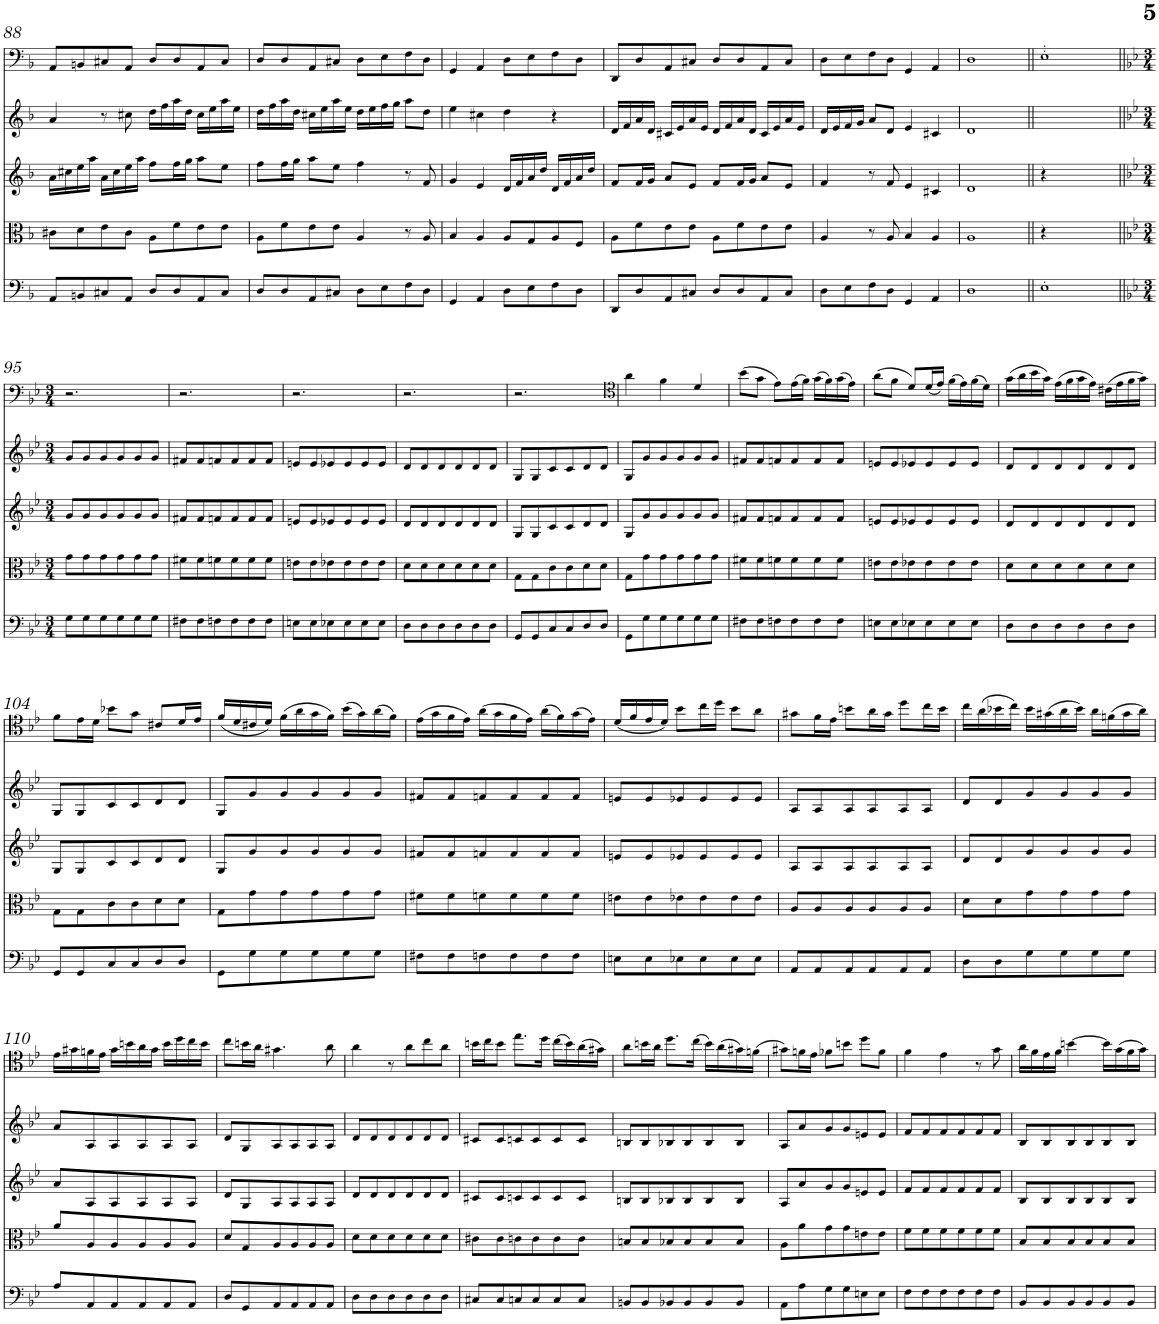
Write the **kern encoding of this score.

**kern	**kern	**kern	**kern	**kern
*part5	*part4	*part3	*part2	*part1
*staff5	*staff4	*staff3	*staff2	*staff1
*I"Voice	*I"Voice	*I"Voice	*I"Voice	*I"Voice
*I'V	*I'V	*I'V	*I'V	*I'V
!!LO:PB:g=z
*clefF4	*clefC3	*clefG2	*clefG2	*clefF4
*k[b-]	*k[b-]	*k[b-]	*k[b-]	*k[b-]
*M4/4	*M4/4	*M4/4	*M4/4	*M4/4
=88	=88	=88	=88	=88
8AA/L	8c#X\L	16a\LL	4a/	8AA/L
.	.	16cc#X\	.	.
8BBn/	8d\	16ee\	.	8BBn/
.	.	16aa\JJ	.	.
8C#X/	8e\	16a\LL	8r	8C#X/
.	.	16cc#\	.	.
8AA/J	8c#\J	16ee\	8cc#X\	8AA/J
.	.	16aa\JJ	.	.
8D/L	8A\L	8ff\L	16dd\LL	8D/L
.	.	.	16ff\	.
8D/	8f\	16ff\L	16aa\	8D/
.	.	16gg\JJ	16dd\JJ	.
8AA/	8e\	8aa\L	16cc#\LL	8AA/
.	.	.	16ee\	.
8C#/J	8e\J	8ee\J	16aa\	8C#/J
.	.	.	16ee\JJ	.
=89	=89	=89	=89	=89
8D/L	8A\L	8ff\L	16dd\LL	8D/L
.	.	.	16ff\	.
8D/	8f\	16ff\L	16aa\	8D/
.	.	16gg\JJ	16dd\JJ	.
8AA/	8e\	8aa\L	16cc#X\LL	8AA/
.	.	.	16ee\	.
8C#X/J	8e\J	8ee\J	16aa\	8C#X/J
.	.	.	16ee\JJ	.
8D\L	4A/	4ff\	16dd\LL	8D\L
.	.	.	16ee\	.
8E\	.	.	16ff\	8E\
.	.	.	16gg\JJ	.
8F\	8r	8r	8aa\L	8F\
8D\J	8A/	8f/	8dd\J	8D\J
=90	=90	=90	=90	=90
4GG/	4B-/	4g/	4ee\	4GG/
4AA/	4A/	4e/	4cc#X\	4AA/
8D\L	8A/L	16d/LL	4dd\	8D\L
.	.	16f/	.	.
8E\	8G/	16a/	.	8E\
.	.	16dd/JJ	.	.
8F\	8A/	16d/LL	4r	8F\
.	.	16f/	.	.
8D\J	8F/J	16a/	.	8D\J
.	.	16dd/JJ	.	.
=91	=91	=91	=91	=91
8DD/L	8A\L	8f/L	16d/LL	8DD/L
.	.	.	16f/	.
8D/	8f\	16f/L	16a/	8D/
.	.	16g/JJ	16d/JJ	.
8AA/	8e\	8a/L	16c#X/LL	8AA/
.	.	.	16e/	.
8C#X/J	8e\J	8e/J	16a/	8C#X/J
.	.	.	16e/JJ	.
8D/L	8A\L	8f/L	16d/LL	8D/L
.	.	.	16f/	.
8D/	8f\	16f/L	16a/	8D/
.	.	16g/JJ	16d/JJ	.
8AA/	8e\	8a/L	16c#/LL	8AA/
.	.	.	16e/	.
8C#/J	8e\J	8e/J	16a/	8C#/J
.	.	.	16e/JJ	.
=92	=92	=92	=92	=92
8D\L	4A/	4f/	16d/LL	8D\L
.	.	.	16e/	.
8E\	.	.	16f/	8E\
.	.	.	16g/JJ	.
8F\	8r	8r	8a/L	8F\
8D\J	8A/	8f/	8d/J	8D\J
4GG/	4B-/	4e/	4e/	4GG/
4AA/	4A/	4c#X/	4c#X/	4AA/
=93	=93	=93	=93	=93
1D	1A	1d	1d	1D
=94||	=94||	=94||	=94||	=94||
1E'	4r	4r	1ryy	1E''
.	2.ryy	2.ryy	.	.
!!LO:LB:g=z
=95||	=95||	=95||	=95||	=95||
*k[b-e-]	*k[b-e-]	*k[b-e-]	*k[b-e-]	*k[b-e-]
*M3/4	*M3/4	*M3/4	*M3/4	*M3/4
8G\L	8g\L	8g/L	8g/L	2.r
8G\	8g\	8g/	8g/	.
8G\	8g\	8g/	8g/	.
8G\	8g\	8g/	8g/	.
8G\	8g\	8g/	8g/	.
8G\J	8g\J	8g/J	8g/J	.
=96	=96	=96	=96	=96
8F#X\L	8f#X\L	8f#X/L	8f#X/L	2.r
8F#\	8f#\	8f#/	8f#/	.
8Fn\	8fn\	8fn/	8fn/	.
8F\	8f\	8f/	8f/	.
8F\	8f\	8f/	8f/	.
8F\J	8f\J	8f/J	8f/J	.
=97	=97	=97	=97	=97
8En\L	8en\L	8en/L	8en/L	2.r
8E\	8e\	8e/	8e/	.
8E-X\	8e-X\	8e-X/	8e-X/	.
8E-\	8e-\	8e-/	8e-/	.
8E-\	8e-\	8e-/	8e-/	.
8E-\J	8e-\J	8e-/J	8e-/J	.
=98	=98	=98	=98	=98
8D\L	8d\L	8d/L	8d/L	2.r
8D\	8d\	8d/	8d/	.
8D\	8d\	8d/	8d/	.
8D\	8d\	8d/	8d/	.
8D\	8d\	8d/	8d/	.
8D\J	8d\J	8d/J	8d/J	.
=99	=99	=99	=99	=99
8GG/L	8G\L	8G/L	8G/L	2.r
8GG/	8G\	8G/	8G/	.
8C/	8c\	8c/	8c/	.
8C/	8c\	8c/	8c/	.
8D/	8d\	8d/	8d/	.
8D/J	8d\J	8d/J	8d/J	.
=100	=100	=100	=100	=100
*	*	*	*	*clefC4
8GG\L	8G\L	8G/L	8G/L	4a\
8G\	8g\	8g/	8g/	.
8G\	8g\	8g/	8g/	4f\
8G\	8g\	8g/	8g/	.
8G\	8g\	8g/	8g/	4d/
8G\J	8g\J	8g/J	8g/J	.
=101	=101	=101	=101	=101
8F#X\L	8f#X\L	8f#X/L	8f#X/L	(>8b-\L
8F#\	8f#\	8f#/	8f#/	8g\J
8Fn\	8fn\	8fn/	8fn/	8e-\L)
8F\	8f\	8f/	8f/	(>16e-\L
.	.	.	.	16f\JJ)
8F\	8f\	8f/	8f/	(>16g\LL
.	.	.	.	16f\)
8F\J	8f\J	8f/J	8f/J	(>16g\
.	.	.	.	16e-\JJ)
=102	=102	=102	=102	=102
8En\L	8en\L	8en/L	8en/L	(>8a\L
8E\	8e\	8e/	8e/	8f\J
8E-X\	8e-X\	8e-X/	8e-X/	8d/L)
8E-\	8e-\	8e-/	8e-/	(<16d/L
.	.	.	.	16e-/JJ)
8E-\	8e-\	8e-/	8e-/	(>16f\LL
.	.	.	.	16e-\)
8E-\J	8e-\J	8e-/J	8e-/J	(>16f\
.	.	.	.	16d\JJ)
=103	=103	=103	=103	=103
8D\L	8d\L	8d/L	8d/L	(>16g\LL
.	.	.	.	16a\
8D\	8d\	8d/	8d/	16b-\
.	.	.	.	16g\JJ)
8D\	8d\	8d/	8d/	(>16e-\LL
.	.	.	.	16f\
8D\	8d\	8d/	8d/	16g\
.	.	.	.	16e-\JJ)
8D\	8d\	8d/	8d/	(>16c#X\LL
.	.	.	.	16e-\
8D\J	8d\J	8d/J	8d/J	16f\
.	.	.	.	16g\JJ)
!!LO:LB:g=z
=104	=104	=104	=104	=104
8GG/L	8G\L	8G/L	8G/L	8f\L
8GG/	8G\	8G/	8G/	16e-\L
.	.	.	.	16d\JJ
8C/	8c\	8c/	8c/	8b-X\L
8C/	8c\	8c/	8c/	8g\J
8D/	8d\	8d/	8d/	8c#X/L
8D/J	8d\J	8d/J	8d/J	16d/L
.	.	.	.	16e-/JJ
=105	=105	=105	=105	=105
8GG\L	8G\L	8G/L	8G/L	(<16f/LL
.	.	.	.	16d/
8G\	8g\	8g/	8g/	16c#X/
.	.	.	.	16d/JJ)
8G\	8g\	8g/	8g/	(>16f\LL
.	.	.	.	16a\
8G\	8g\	8g/	8g/	16g\
.	.	.	.	16f\JJ)
8G\	8g\	8g/	8g/	(>16b-\LL
.	.	.	.	16g\)
8G\J	8g\J	8g/J	8g/J	(>16a\
.	.	.	.	16f\JJ)
=106	=106	=106	=106	=106
8F#X\L	8f#X\L	8f#X/L	8f#X/L	(>16e-\LL
.	.	.	.	16g\
8F#\	8f#\	8f#/	8f#/	16f\
.	.	.	.	16e-\JJ)
8Fn\	8fn\	8fn/	8fn/	(>16a\LL
.	.	.	.	16g\
8F\	8f\	8f/	8f/	16f\
.	.	.	.	16e-\JJ)
8F\	8f\	8f/	8f/	(>16a\LL
.	.	.	.	16f\)
8F\J	8f\J	8f/J	8f/J	(>16g\
.	.	.	.	16e-\JJ)
=107	=107	=107	=107	=107
8En\L	8en\L	8en/L	8en/L	(<16d/LL
.	.	.	.	16f/
8E\	8e\	8e/	8e/	16e-/
.	.	.	.	16d/JJ)
8E-X\	8e-X\	8e-X/	8e-X/	8b-\L
8E-\	8e-\	8e-/	8e-/	16cc\L
.	.	.	.	16dd\JJ
8E-\	8e-\	8e-/	8e-/	8b-\L
8E-\J	8e-\J	8e-/J	8e-/J	8a\J
=108	=108	=108	=108	=108
8AA/L	8A/L	8A/L	8A/L	8g#X\L
8AA/	8A/	8A/	8A/	16f\L
.	.	.	.	16e-\JJ
8AA/	8A/	8A/	8A/	8bn\L
8AA/	8A/	8A/	8A/	16a\L
.	.	.	.	16g#\JJ
8AA/	8A/	8A/	8A/	8dd\L
8AA/J	8A/J	8A/J	8A/J	16cc\L
.	.	.	.	16b\JJ
=109	=109	=109	=109	=109
8D\L	8d\L	8d/L	8d/L	16cc\LL
.	.	.	.	(>16a\
8D\	8d\	8d/	8d/	16b-X\
.	.	.	.	16cc\JJ)
8G\	8g\	8g/	8g/	16b-\LL
.	.	.	.	(>16g#X\
8G\	8g\	8g/	8g/	16a\
.	.	.	.	16b-\JJ)
8G\	8g\	8g/	8g/	16a\LL
.	.	.	.	(>16fn\
8G\J	8g\J	8g/J	8g/J	16g#\
.	.	.	.	16a\JJ)
!!LO:LB:g=z
=110	=110	=110	=110	=110
8A/L	8a/L	8a/L	8a/L	16e-\LL
.	.	.	.	16g#X\
8AA/	8A/	8A/	8A/	16fn\
.	.	.	.	16e-\JJ
8AA/	8A/	8A/	8A/	16g#\LL
.	.	.	.	16bn\
8AA/	8A/	8A/	8A/	16a\
.	.	.	.	16g#\JJ
8AA/	8A/	8A/	8A/	16b\LL
.	.	.	.	16dd\
8AA/J	8A/J	8A/J	8A/J	16cc\
.	.	.	.	16b\JJ
=111	=111	=111	=111	=111
8D/L	8d/L	8d/L	8d/L	8cc\L
8GG/	8G/	8G/	8G/	16bn\L
.	.	.	.	16a\JJ
8AA/	8A/	8A/	8A/	4.g#X\
8AA/	8A/	8A/	8A/	.
8AA/	8A/	8A/	8A/	.
8AA/J	8A/J	8A/J	8A/J	8a\
=112	=112	=112	=112	=112
8D\L	8d\L	8d/L	8d/L	4a\
8D\	8d\	8d/	8d/	.
8D\	8d\	8d/	8d/	8r
8D\	8d\	8d/	8d/	8a\L
8D\	8d\	8d/	8d/	8cc\
8D\J	8d\J	8d/J	8d/J	8a\J
=113	=113	=113	=113	=113
8C#X/L	8c#X\L	8c#X/L	8c#X/L	16bn\LL
.	.	.	.	16cc\J
8C#/	8c#\	8c#/	8c#/	8b\J
8Cn/	8cn\	8cn/	8cn/	8.ee-\L
8C/	8c\	8c/	8c/	.
.	.	.	.	16dd\Jk
8C/	8c\	8c/	8c/	(>16cc\LL
.	.	.	.	16b\)
8C/J	8c\J	8c/J	8c/J	(>16a\
.	.	.	.	16g#X\JJ)
=114	=114	=114	=114	=114
8BBn/L	8Bn/L	8Bn/L	8Bn/L	8a\L
8BB/	8B/	8B/	8B/	16bn\L
.	.	.	.	16a\JJ
8BB-X/	8B-X/	8B-X/	8B-X/	8.dd\L
8BB-/	8B-/	8B-/	8B-/	.
.	.	.	.	(>16cc\Jk
8BB-/	8B-/	8B-/	8B-/	16b\LL)
.	.	.	.	(>16a\
8BB-/J	8B-/J	8B-/J	8B-/J	16g#X\)
.	.	.	.	(>16fn\JJ
=115	=115	=115	=115	=115
8AA\L	8A\L	8A/L	8A/L	8g#X\L)
8A\	8a\	8a/	8a/	16fn\L
.	.	.	.	16e-\JJ
8G\	8g\	8g/	8g/	8f-X\L
8G\	8g\	8g/	8g/	8bn\J
8En\	8en\	8en/	8en/	8dd\L
8E\J	8e\J	8e/J	8e/J	8f-\J
=116	=116	=116	=116	=116
8F\L	8f\L	8f/L	8f/L	4f\
8F\	8f\	8f/	8f/	.
8F\	8f\	8f/	8f/	4e-\
8F\	8f\	8f/	8f/	.
8F\	8f\	8f/	8f/	8r
8F\J	8f\J	8f/J	8f/J	8g\
=117	=117	=117	=117	=117
8BB-/L	8B-/L	8B-/L	8B-/L	16a\LL
.	.	.	.	16f\
8BB-/	8B-/	8B-/	8B-/	16e-\
.	.	.	.	16f\JJ
8BB-/	8B-/	8B-/	8B-/	[>4bn\
8BB-/	8B-/	8B-/	8B-/	.
8BB-/	8B-/	8B-/	8B-/	16b\LL]
.	.	.	.	(>16g\
8BB-/J	8B-/J	8B-/J	8B-/J	16f\
.	.	.	.	16g\JJ)
=	=	=	=	=
*-	*-	*-	*-	*-
